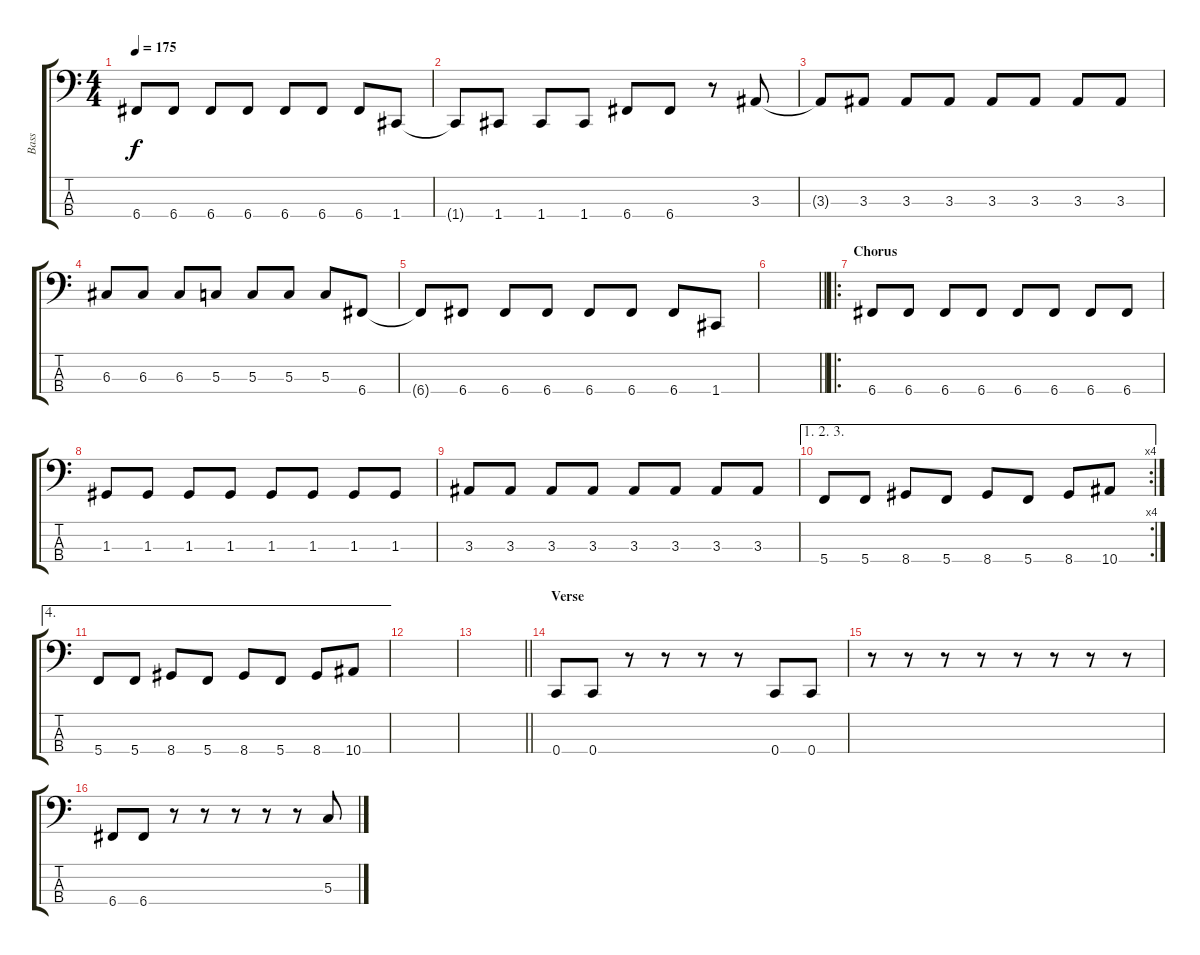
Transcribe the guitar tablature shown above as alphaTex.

\track ("Bass" "Bass") {instrument electricbasspick}
\staff {score tabs}
\tuning (F2 C2 G1 C1) {hide}
\ts (4 4)
\tempo 175
\clef f4
\ks c
6.4{t}.8{dy f} 6.4.8 6.4.8 6.4.8 6.4.8 6.4.8 6.4.8 1.4.8 |
1.4{t}.8 1.4.8 1.4.8 1.4.8 6.4.8 6.4.8 r.8 3.3.8 |
3.3{t}.8 3.3.8 3.3.8 3.3.8 3.3.8 3.3.8 3.3.8 3.3.8 |
6.3.8 6.3.8 6.3.8 5.3.8 5.3.8 5.3.8 5.3.8 6.4.8 |
6.4{t}.8 6.4.8 6.4.8 6.4.8 6.4.8 6.4.8 6.4.8 1.4.8 |
\barLineRight lightlight
|
\ro
\section ("" "Chorus")
6.4.8 6.4.8 6.4.8 6.4.8 6.4.8 6.4.8 6.4.8 6.4.8 |
1.3.8 1.3.8 1.3.8 1.3.8 1.3.8 1.3.8 1.3.8 1.3.8 |
3.3.8 3.3.8 3.3.8 3.3.8 3.3.8 3.3.8 3.3.8 3.3.8 |
\ae (1 2 3)
\rc 4
5.4.8 5.4.8 8.4.8 5.4.8 8.4.8 5.4.8 8.4.8 10.4.8 |
\ae 4
5.4.8 5.4.8 8.4.8 5.4.8 8.4.8 5.4.8 8.4.8 10.4.8 |
|
\barLineRight lightlight
|
\section ("" "Verse")
0.4.8 0.4.8 r.8 r.8 r.8 r.8 0.4.8 0.4.8 |
r.8 r.8 r.8 r.8 r.8 r.8 r.8 r.8 |
6.4.8 6.4.8 r.8 r.8 r.8 r.8 r.8 5.3.8
